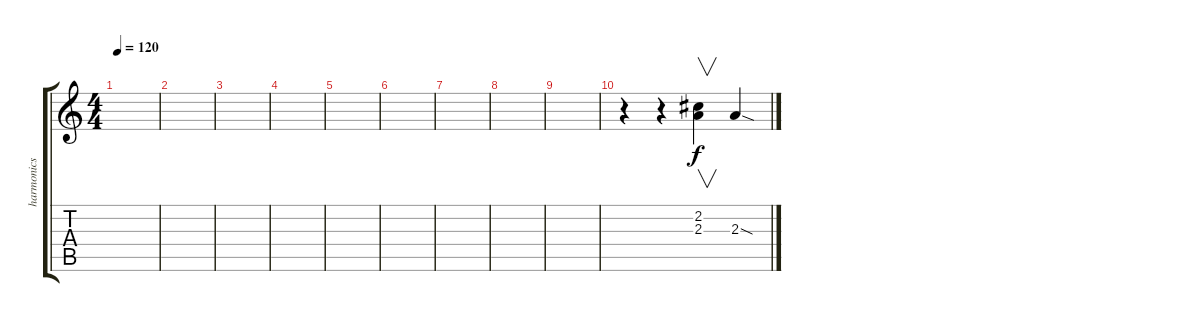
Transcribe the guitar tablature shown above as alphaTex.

\track ("harmonics" "harmonics") {instrument guitarharmonics}
\staff {score tabs}
\tuning (E4 B3 G3 D3 A2 E2) {hide}
\ts (4 4)
\tempo 120
\clef g2
\ks c
|
|
|
|
|
|
|
|
|
r.4 r.4 (2.2 2.3).4{v dy f} 2.3{sod}.4
